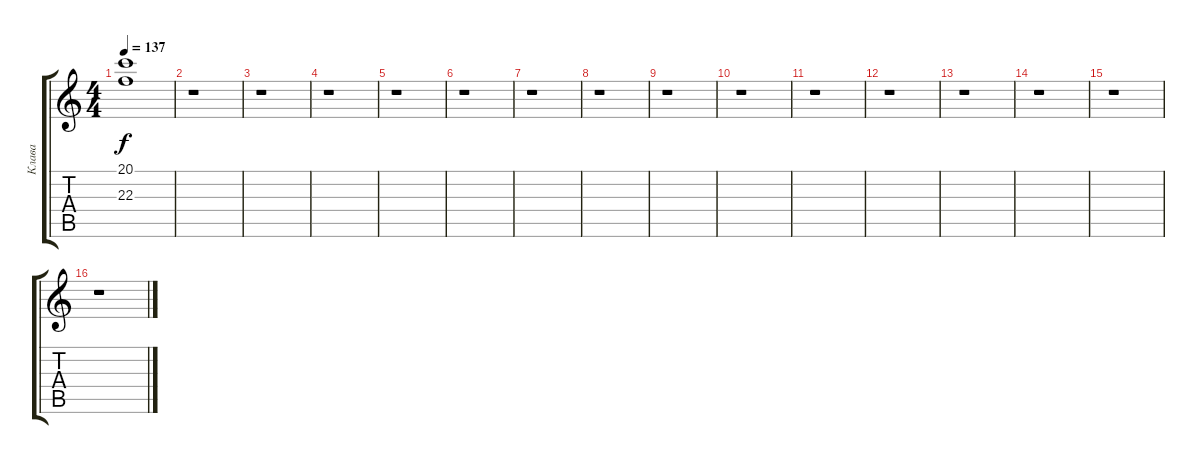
\track ("Клава" "Клава") {instrument stringensemble1}
\staff {score tabs}
\tuning (E4 B3 G3 D3 A2 E2) {hide}
\ts (4 4)
\tempo 137
\clef g2
\ks c
(20.1{t} 22.3{t}).1{dy f} |
r.1 |
r.1 |
r.1 |
r.1 |
r.1 |
r.1 |
r.1 |
r.1 |
r.1 |
r.1 |
r.1 |
r.1 |
r.1 |
r.1 |
r.1
